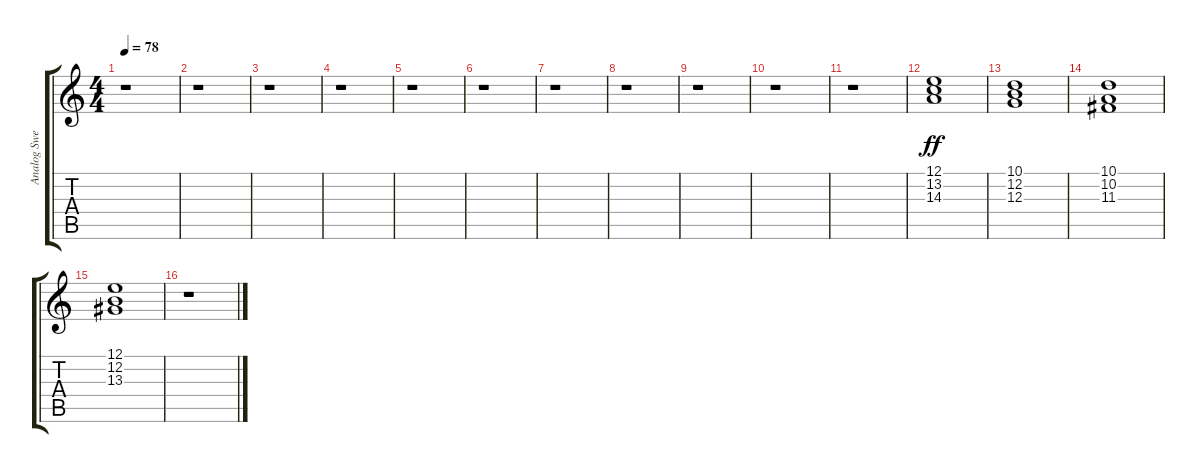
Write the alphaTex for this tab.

\track ("Analog Sweep" "Analog Swe") {instrument pad8sweep}
\staff {score tabs}
\tuning (E4 B3 G3 D3 A2 E2) {hide}
\ts (4 4)
\tempo 78
\clef g2
\ks c
r.1{dy f} |
r.1 |
r.1 |
r.1 |
r.1 |
r.1 |
r.1 |
r.1 |
r.1 |
r.1 |
r.1 |
(12.1 13.2 14.3).1{dy ff} |
(10.1 12.2 12.3).1 |
(10.1 10.2 11.3).1 |
(12.1 12.2 13.3).1 |
r.1
